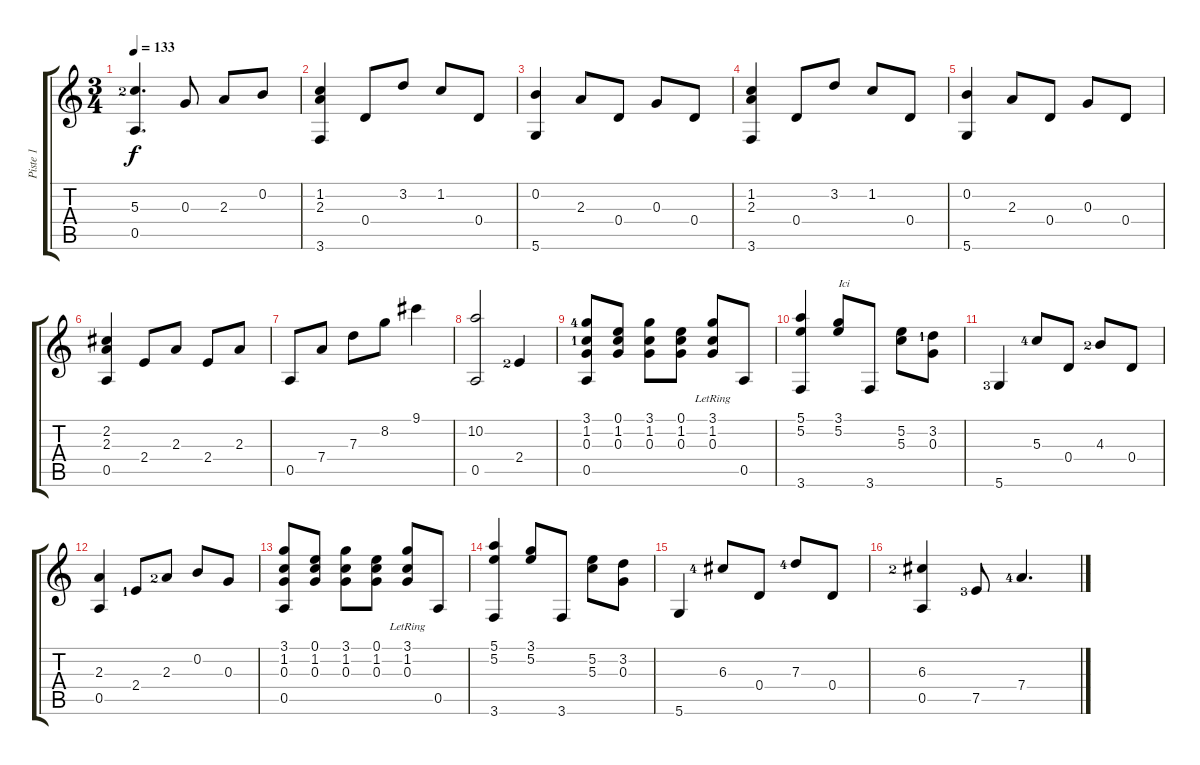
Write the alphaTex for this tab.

\track ("Piste 1" "Piste 1") {instrument acousticguitarsteel}
\staff {score tabs}
\tuning (E4 B3 G3 D3 A2 D2) {hide}
\ts (3 4)
\tempo 133
\clef g2
\ks c
(5.3{lf 3} 0.5).4{d dy f} 0.3.8 2.3.8 0.2.8 |
(1.2 2.3 3.6).4 0.4.8 3.2.8 1.2.8 0.4.8 |
(0.2 5.6).4 2.3.8 0.4.8 0.3.8 0.4.8 |
(1.2 2.3 3.6).4 0.4.8 3.2.8 1.2.8 0.4.8 |
(0.2 5.6).4 2.3.8 0.4.8 0.3.8 0.4.8 |
(2.2 2.3 0.5).4 2.4.8 2.3.8 2.4.8 2.3.8 |
0.5.8 7.4.8 7.3.8 8.2.8 9.1.4 |
(10.2 0.5).2 2.4{lf 3}.4 |
(3.1{lf 5} 1.2{lf 2} 0.3 0.5).8 (0.1 1.2 0.3).8 (3.1 1.2 0.3).8 (0.1 1.2 0.3).8 (3.1{lr} 1.2{lr} 0.3).8 0.5.8 |
(5.1 5.2 3.6).4 (3.1 5.2).8{txt "Ici"} 3.6.8 (5.2 5.3).8 (3.2{lf 2} 0.3).8 |
5.6{lf 4}.4 5.3{lf 5}.8 0.4.8 4.3{lf 3}.8 0.4.8 |
(2.3 0.5).4 2.4{lf 2}.8 2.3{lf 3}.8 0.2.8 0.3.8 |
(3.1 1.2 0.3 0.5).8 (0.1 1.2 0.3).8 (3.1 1.2 0.3).8 (0.1 1.2 0.3).8 (3.1{lr} 1.2{lr} 0.3{lr}).8 0.5.8 |
(5.1 5.2 3.6).4 (3.1 5.2).8 3.6.8 (5.2 5.3).8 (3.2 0.3).8 |
5.6.4 6.3{lf 5}.8 0.4.8 7.3{lf 5}.8 0.4.8 |
(6.3{lf 3} 0.5).4 7.5{lf 4}.8 7.4{lf 5}.4{d}
